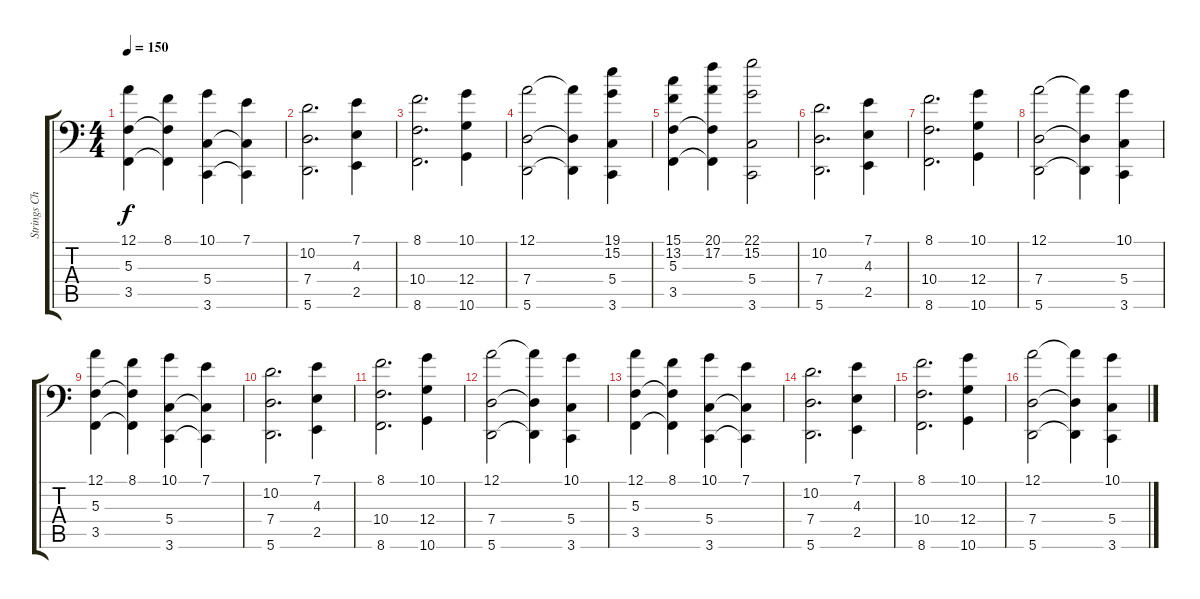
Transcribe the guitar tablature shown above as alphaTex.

\track ("Strings Chords" "Strings Ch") {instrument stringensemble1}
\staff {score tabs}
\tuning (A3 E3 C3 G2 D2 A1) {hide}
\ts (4 4)
\tempo 150
\clef f4
\ks c
(12.1 5.3 3.5).4{dy f} (8.1 5.3{t} 3.5{t}).4 (10.1 5.4 3.6).4 (7.1 5.4{t} 3.6{t}).4 |
(10.2 7.4 5.6).2{d} (7.1 4.3 2.5).4 |
(8.1 10.4 8.6).2{d} (10.1 12.4 10.6).4 |
(12.1 7.4 5.6).2 (12.1{t} 7.4{t} 5.6{t}).4 (19.1 15.2 5.4 3.6).4 |
(15.1 13.2 5.3 3.5).4 (20.1 17.2 5.3{t} 3.5{t}).4 (22.1 15.2 5.4 3.6).2 |
(10.2 7.4 5.6).2{d} (7.1 4.3 2.5).4 |
(8.1 10.4 8.6).2{d} (10.1 12.4 10.6).4 |
(12.1 7.4 5.6).2 (12.1{t} 7.4{t} 5.6{t}).4 (10.1 5.4 3.6).4 |
(12.1 5.3 3.5).4 (8.1 5.3{t} 3.5{t}).4 (10.1 5.4 3.6).4 (7.1 5.4{t} 3.6{t}).4 |
(10.2 7.4 5.6).2{d} (7.1 4.3 2.5).4 |
(8.1 10.4 8.6).2{d} (10.1 12.4 10.6).4 |
(12.1 7.4 5.6).2 (12.1{t} 7.4{t} 5.6{t}).4 (10.1 5.4 3.6).4 |
(12.1 5.3 3.5).4 (8.1 5.3{t} 3.5{t}).4 (10.1 5.4 3.6).4 (7.1 5.4{t} 3.6{t}).4 |
(10.2 7.4 5.6).2{d} (7.1 4.3 2.5).4 |
(8.1 10.4 8.6).2{d} (10.1 12.4 10.6).4 |
(12.1 7.4 5.6).2 (12.1{t} 7.4{t} 5.6{t}).4 (10.1 5.4 3.6).4
